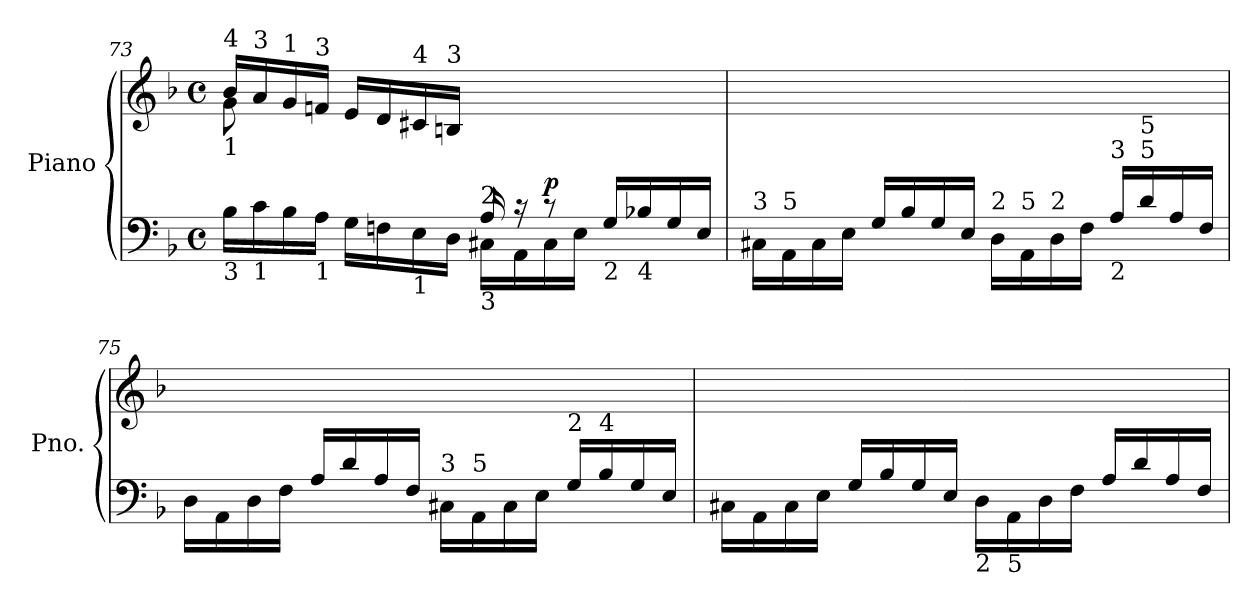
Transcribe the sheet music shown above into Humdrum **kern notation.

**kern	**kern	**dynam
*part1	*part1	*part1
*staff2	*staff1	*staff1/2
*I"Piano	*	*
*I'Pno.	*	*
*clefF4	*clefG2	*
*k[b-]	*k[b-]	*
*M4/4	*M4/4	*
*met(c)	*met(c)	*
=73	=73	=73
*^	*^	*
!	!	!LO:TX:a:t=4	!	!
!	!	!LO:TX:b:t=1	!	!
!LO:TX:b:t=3	!	!	!	!
2rCCyy	16B-\LL	16b-/LL	8g\	.
!	!	!LO:TX:a:t=3	!	!
!	!LO:TX:b:t=1	!	!	!
.	16c\	16a/	.	.
!	!	!LO:TX:a:t=1	!	!
.	16B-\	16g/	2..ryy	.
!	!	!LO:TX:a:t=3	!	!
!	!LO:TX:b:t=1	!	!	!
.	16A\JJ	16fn/JJ	.	.
.	16G\LL	16e/LL	.	.
.	16Fn\	16d/	.	.
!	!	!LO:TX:a:t=4	!	!
!	!LO:TX:b:t=1	!	!	!
.	16E\	16c#X/	.	.
!	!	!LO:TX:a:t=3	!	!
.	16D\JJ	16Bn/JJ	.	.
!LO:TX:b:t=3	!	!	!	!
!LO:TX:a:t=2	!	!	!	!
16A/	16C#X\LL	2reyy	.	.
16r	16AA\	.	.	.
!	!	!	!	!LO:DY:a=2
8r	16C#\	.	.	p
.	16E\JJ	.	.	.
!LO:TX:b:t=2	!	!	!	!
16G/LL	4ryy	.	.	.
!LO:TX:b:t=4	!	!	!	!
16B-X/	.	.	.	.
16G/	.	.	.	.
16E/JJ	.	.	.	.
*v	*v	*	*	*
*	*v	*v	*
!!LO:LB:g=z
=74	=74	=74
!LO:TX:a:t=3	!	!
16C#X\LL	1ryy	.
!LO:TX:a:t=5	!	!
16AA\	.	.
16C#\	.	.
16E\JJ	.	.
16G/LL	.	.
16B-/	.	.
16G/	.	.
16E/JJ	.	.
!LO:TX:a:t=2	!	!
16D\LL	.	.
!LO:TX:a:t=5	!	!
16AA\	.	.
!LO:TX:a:t=2	!	!
16D\	.	.
16F\JJ	.	.
!LO:TX:a:t=3	!	!
!LO:TX:b:t=2	!	!
16A/LL	.	.
!LO:TX:a:t=5	!	!
!LO:TX:a:t=5	!	!
16d/	.	.
16A/	.	.
16F/JJ	.	.
=75	=75	=75
16D\LL	1ryy	.
16AA\	.	.
16D\	.	.
16F\JJ	.	.
16A/LL	.	.
16d/	.	.
16A/	.	.
16F/JJ	.	.
!LO:TX:a:t=3	!	!
16C#X\LL	.	.
!LO:TX:a:t=5	!	!
16AA\	.	.
16C#\	.	.
16E\JJ	.	.
!LO:TX:a:t=2	!	!
16G/LL	.	.
!LO:TX:a:t=4	!	!
16B-/	.	.
16G/	.	.
16E/JJ	.	.
!!LO:LB:g=z
=76	=76	=76
16C#X\LL	1ryy	.
16AA\	.	.
16C#\	.	.
16E\JJ	.	.
16G/LL	.	.
16B-/	.	.
16G/	.	.
16E/JJ	.	.
!LO:TX:b:t=2	!	!
16D\LL	.	.
!LO:TX:b:t=5	!	!
16AA\	.	.
16D\	.	.
16F\JJ	.	.
16A/LL	.	.
16d/	.	.
16A/	.	.
16F/JJ	.	.
=	=	=
*-	*-	*-
